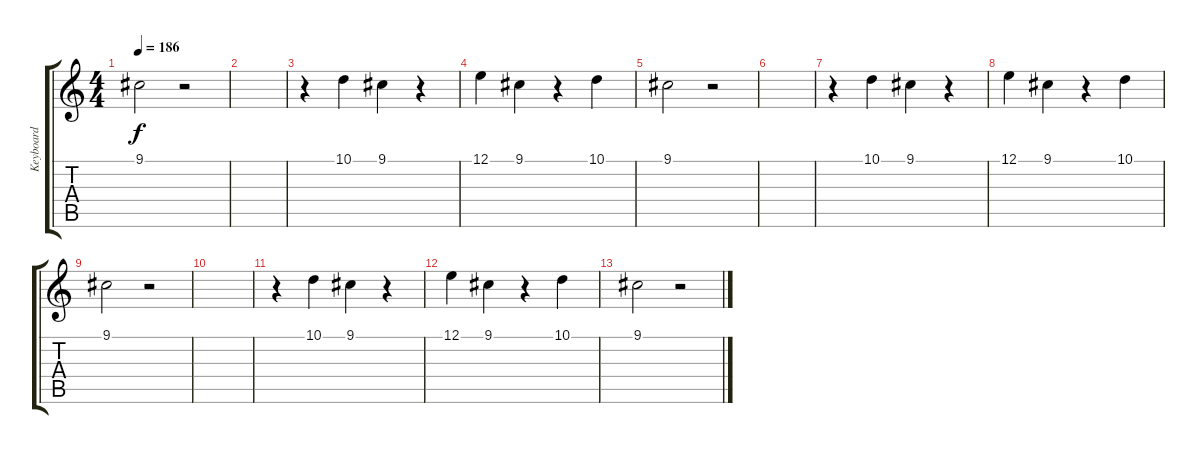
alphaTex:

\track ("Keyboard" "Keyboard") {instrument electricgrandpiano}
\staff {score tabs}
\tuning (E4 B3 G3 D3 A2 E2) {hide}
\ts (4 4)
\tempo 186
\clef g2
\ks c
9.1.2{dy f} r.2 |
|
r.4 10.1.4 9.1.4 r.4 |
12.1.4 9.1.4 r.4 10.1.4 |
9.1.2 r.2 |
|
r.4 10.1.4 9.1.4 r.4 |
12.1.4 9.1.4 r.4 10.1.4 |
9.1.2 r.2 |
|
r.4 10.1.4 9.1.4 r.4 |
12.1.4 9.1.4 r.4 10.1.4 |
9.1.2 r.2
